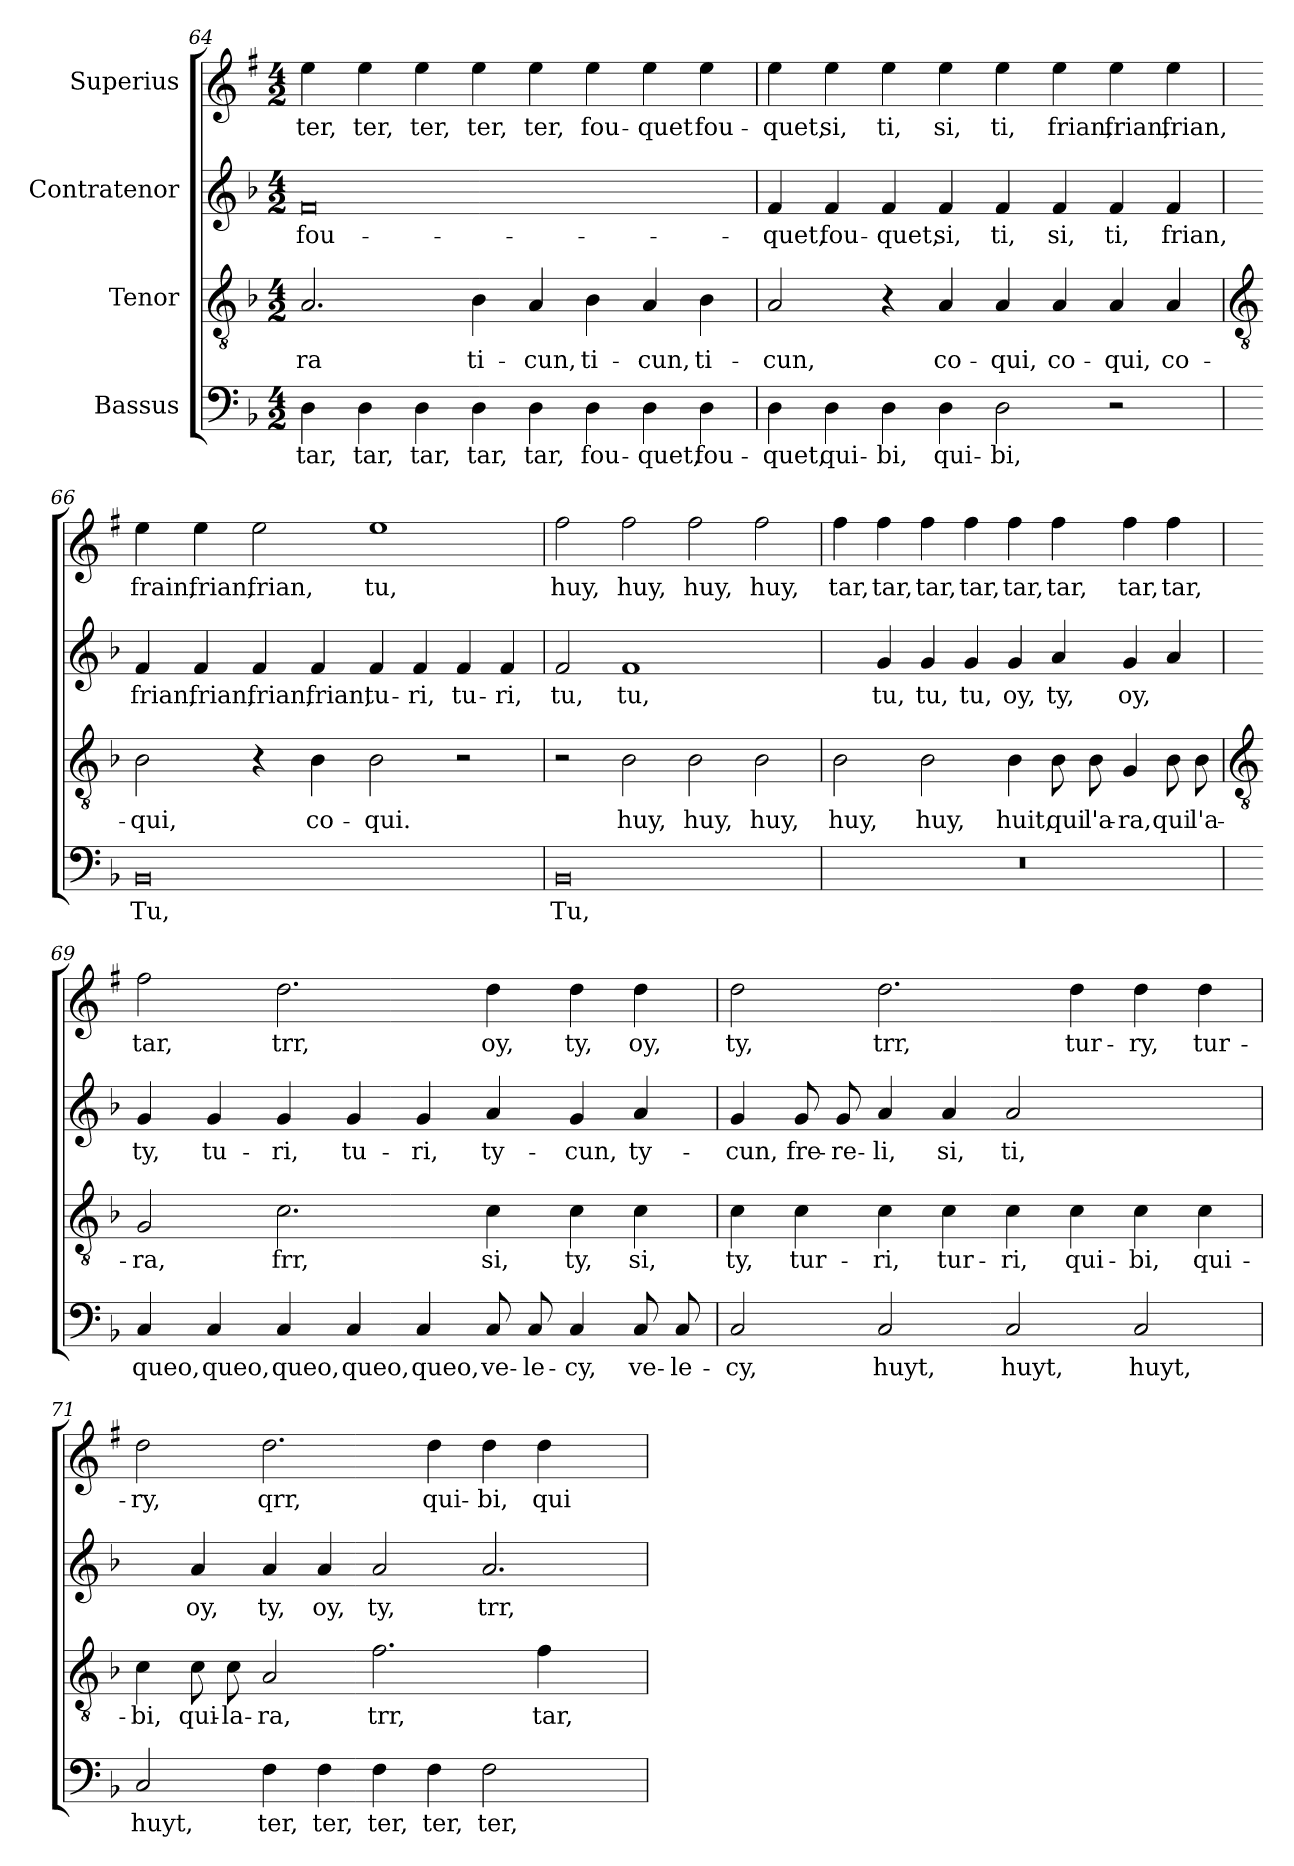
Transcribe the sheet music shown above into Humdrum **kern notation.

**kern	**text	**kern	**text	**kern	**text	**kern	**text
*part4	*part4	*part3	*part3	*part2	*part2	*part1	*part1
*staff4	*staff4	*staff3	*staff3	*staff2	*staff2	*staff1	*staff1
*I"Bassus	*	*I"Tenor	*	*I"Contratenor	*	*I"Superius	*
!!LO:LB:g=z
*clefF4	*	*clefGv2	*	*clefG2	*	*clefG2	*
*	*	*	*	*	*	*ITrd1c2	*
*k[b-]	*	*k[b-]	*	*k[b-]	*	*k[b-]	*
*F:	*	*F:	*	*F:	*	*F:	*
*M4/2	*	*M4/2	*	*M4/2	*	*M4/2	*
=64	=64	=64	=64	=64	=64	=64	=64
!	!LO:LY:b	!	!LO:LY:b	!	!LO:LY:b	!	!LO:LY:b
4D	tar,	2.A	-ra	0f	fou-	4dd	ter,
!	!LO:LY:b	!	!	!	!	!	!LO:LY:b
4D	tar,	.	.	.	.	4dd	ter,
!	!LO:LY:b	!	!	!	!	!	!LO:LY:b
4D	tar,	.	.	.	.	4dd	ter,
!	!LO:LY:b	!	!LO:LY:b	!	!	!	!LO:LY:b
4D	tar,	4B-	ti-	.	.	4dd	ter,
!	!LO:LY:b	!	!LO:LY:b	!	!	!	!LO:LY:b
4D	tar,	4A	-cun,	.	.	4dd	ter,
!	!LO:LY:b	!	!LO:LY:b	!	!	!	!LO:LY:b
4D	fou-	4B-	ti-	.	.	4dd	fou-
!	!LO:LY:b	!	!LO:LY:b	!	!	!	!LO:LY:b
4D	-quet,	4A	-cun,	.	.	4dd	-quet
!	!LO:LY:b	!	!LO:LY:b	!	!	!	!LO:LY:b
4D	fou-	4B-	ti-	.	.	4dd	fou-
!!LO:LB:g=z
=65	=65	=65	=65	=65	=65	=65	=65
!	!LO:LY:b	!	!LO:LY:b	!	!LO:LY:b	!	!LO:LY:b
4D	-quet,	2A	-cun,	4f	-quet,	4dd	-quet,
!	!LO:LY:b	!	!	!	!LO:LY:b	!	!LO:LY:b
4D	qui-	.	.	4f	fou-	4dd	si,
!	!LO:LY:b	!	!	!	!LO:LY:b	!	!LO:LY:b
4D	-bi,	4r	.	4f	-quet,	4dd	ti,
!	!LO:LY:b	!	!LO:LY:b	!	!LO:LY:b	!	!LO:LY:b
4D	qui-	4A	co-	4f	si,	4dd	si,
!	!LO:LY:b	!	!LO:LY:b	!	!LO:LY:b	!	!LO:LY:b
2D	-bi,	4A	-qui,	4f	ti,	4dd	ti,
!	!	!	!LO:LY:b	!	!LO:LY:b	!	!LO:LY:b
.	.	4A	co-	4f	si,	4dd	frian,
!	!	!	!LO:LY:b	!	!LO:LY:b	!	!LO:LY:b
2r	.	4A	-qui,	4f	ti,	4dd	frian,
!	!	!	!LO:LY:b	!	!LO:LY:b	!	!LO:LY:b
.	.	4A	co-	4f	frian,	4dd	frian,
!!LO:LB:g=z
=66	=66	=66	=66	=66	=66	=66	=66
*	*	*clefGv2	*	*	*	*	*
!	!LO:LY:b	!	!LO:LY:b	!	!LO:LY:b	!	!LO:LY:b
0BB-	Tu,	2B-	-qui,	4f	frian,	4dd	frain,
!	!	!	!	!	!LO:LY:b	!	!LO:LY:b
.	.	.	.	4f	frian,	4dd	frian,
!	!	!	!	!	!LO:LY:b	!	!LO:LY:b
.	.	4r	.	4f	frian,	2dd	frian,
!	!	!	!LO:LY:b	!	!LO:LY:b	!	!
.	.	4B-	co-	4f	frian,	.	.
!	!	!	!LO:LY:b	!	!LO:LY:b	!	!LO:LY:b
.	.	2B-	-qui.	4f	tu-	1dd	tu,
!	!	!	!	!	!LO:LY:b	!	!
.	.	.	.	4f	-ri,	.	.
!	!	!	!	!	!LO:LY:b	!	!
.	.	2r	.	4f	tu-	.	.
!	!	!	!	!	!LO:LY:b	!	!
.	.	.	.	4f	-ri,	.	.
!!LO:LB:g=z
=67	=67	=67	=67	=67	=67	=67	=67
!	!LO:LY:b	!	!	!	!LO:LY:b	!	!LO:LY:b
0BB-	Tu,	2r	.	2f	tu,	2ee	huy,
!	!	!	!LO:LY:b	!	!LO:LY:b	!	!LO:LY:b
.	.	2B-	huy,	1f	tu,	2ee	huy,
!	!	!	!LO:LY:b	!	!	!	!LO:LY:b
.	.	2B-	huy,	.	.	2ee	huy,
!	!	!	!LO:LY:b	!	!LO:LY:b	!	!LO:LY:b
.	.	2B-	huy,	[2gyy	tu,___	2ee	huy,
!!LO:LB:g=z
=68	=68	=68	=68	=68	=68	=68	=68
!	!	!	!LO:LY:b	!	!LO:LY:b	!	!LO:LY:b
0r	.	2B-	huy,	4gyy]	___	4ee	tar,
!	!	!	!	!	!LO:LY:b	!	!LO:LY:b
.	.	.	.	4g	tu,	4ee	tar,
!	!	!	!LO:LY:b	!	!LO:LY:b	!	!LO:LY:b
.	.	2B-	huy,	4g	tu,	4ee	tar,
!	!	!	!	!	!LO:LY:b	!	!LO:LY:b
.	.	.	.	4g	tu,	4ee	tar,
!	!	!	!LO:LY:b	!	!LO:LY:b	!	!LO:LY:b
.	.	4B-	huit,	4g	oy,	4ee	tar,
!	!	!	!LO:LY:b	!	!LO:LY:b	!	!LO:LY:b
.	.	8B-	qui	4a	ty,	4ee	tar,
!	!	!	!LO:LY:b	!	!	!	!
.	.	8B-	l'a-	.	.	.	.
!	!	!	!LO:LY:b	!	!LO:LY:b	!	!LO:LY:b
.	.	4G	-ra,	4g	oy,	4ee	tar,
!	!	!	!LO:LY:b	!	!	!	!LO:LY:b
.	.	8B-	qui	4a	.	4ee	tar,
!	!	!	!LO:LY:b	!	!	!	!
.	.	8B-	l'a-	.	.	.	.
!!LO:LB:g=z
=69	=69	=69	=69	=69	=69	=69	=69
*	*	*clefGv2	*	*	*	*	*
!	!LO:LY:b	!	!LO:LY:b	!	!LO:LY:b	!	!LO:LY:b
4C	queo,	2G	-ra,	4g	ty,	2ee	tar,
!	!LO:LY:b	!	!	!	!LO:LY:b	!	!
4C	queo,	.	.	4g	tu-	.	.
!	!LO:LY:b	!	!LO:LY:b	!	!LO:LY:b	!	!LO:LY:b
4C	queo,	2.c	frr,	4g	-ri,	2.cc	trr,
!	!LO:LY:b	!	!	!	!LO:LY:b	!	!
4C	queo,	.	.	4g	tu-	.	.
!	!LO:LY:b	!	!	!	!LO:LY:b	!	!
4C	queo,	.	.	4g	-ri,	.	.
!	!LO:LY:b	!	!LO:LY:b	!	!LO:LY:b	!	!LO:LY:b
8C	ve-	4c	si,	4a	ty-	4cc	oy,
!	!LO:LY:b	!	!	!	!	!	!
8C	-le-	.	.	.	.	.	.
!	!LO:LY:b	!	!LO:LY:b	!	!LO:LY:b	!	!LO:LY:b
4C	-cy,	4c	ty,	4g	-cun,	4cc	ty,
!	!LO:LY:b	!	!LO:LY:b	!	!LO:LY:b	!	!LO:LY:b
8C	ve-	4c	si,	4a	ty-	4cc	oy,
!	!LO:LY:b	!	!	!	!	!	!
8C	-le-	.	.	.	.	.	.
!!LO:LB:g=z
=70	=70	=70	=70	=70	=70	=70	=70
!	!LO:LY:b	!	!LO:LY:b	!	!LO:LY:b	!	!LO:LY:b
2C	-cy,	4c	ty,	4g	-cun,	2cc	ty,
!	!	!	!LO:LY:b	!	!LO:LY:b	!	!
.	.	4c	tur-	8g	fre-	.	.
!	!	!	!	!	!LO:LY:b	!	!
.	.	.	.	8g	-re-	.	.
!	!LO:LY:b	!	!LO:LY:b	!	!LO:LY:b	!	!LO:LY:b
2C	huyt,	4c	-ri,	4a	-li,	2.cc	trr,
!	!	!	!LO:LY:b	!	!LO:LY:b	!	!
.	.	4c	tur-	4a	si,	.	.
!	!LO:LY:b	!	!LO:LY:b	!	!LO:LY:b	!	!
2C	huyt,	4c	-ri,	2a	ti,	.	.
!	!	!	!LO:LY:b	!	!	!	!LO:LY:b
.	.	4c	qui-	.	.	4cc	tur-
!	!LO:LY:b	!	!LO:LY:b	!	!LO:LY:b	!	!LO:LY:b
2C	huyt,	4c	-bi,	[2ayy	frr___	4cc	-ry,
!	!	!	!LO:LY:b	!	!	!	!LO:LY:b
.	.	4c	qui-	.	.	4cc	tur-
!!LO:LB:g=z
=71	=71	=71	=71	=71	=71	=71	=71
!	!LO:LY:b	!	!LO:LY:b	!	!LO:LY:b	!	!LO:LY:b
2C	huyt,	4c	-bi,	4ayy]	___	2cc	-ry,
!	!	!	!LO:LY:b	!	!LO:LY:b	!	!
.	.	8c	qui-	4a	oy,	.	.
!	!	!	!LO:LY:b	!	!	!	!
.	.	8c	-la-	.	.	.	.
!	!LO:LY:b	!	!LO:LY:b	!	!LO:LY:b	!	!LO:LY:b
4F	ter,	2A	-ra,	4a	ty,	2.cc	qrr,
!	!LO:LY:b	!	!	!	!LO:LY:b	!	!
4F	ter,	.	.	4a	oy,	.	.
!	!LO:LY:b	!	!LO:LY:b	!	!LO:LY:b	!	!
4F	ter,	2.f	trr,	2a	ty,	.	.
!	!LO:LY:b	!	!	!	!	!	!LO:LY:b
4F	ter,	.	.	.	.	4cc	qui-
!	!LO:LY:b	!	!	!	!LO:LY:b	!	!LO:LY:b
2F	ter,	.	.	2.a	trr,	4cc	-bi,
!	!	!	!LO:LY:b	!	!	!	!LO:LY:b
.	.	4f	tar,	.	.	4cc	qui-
4ryy	.	4ryy	.	.	.	4ryy	.
=	=	=	=	=	=	=	=
*-	*-	*-	*-	*-	*-	*-	*-
